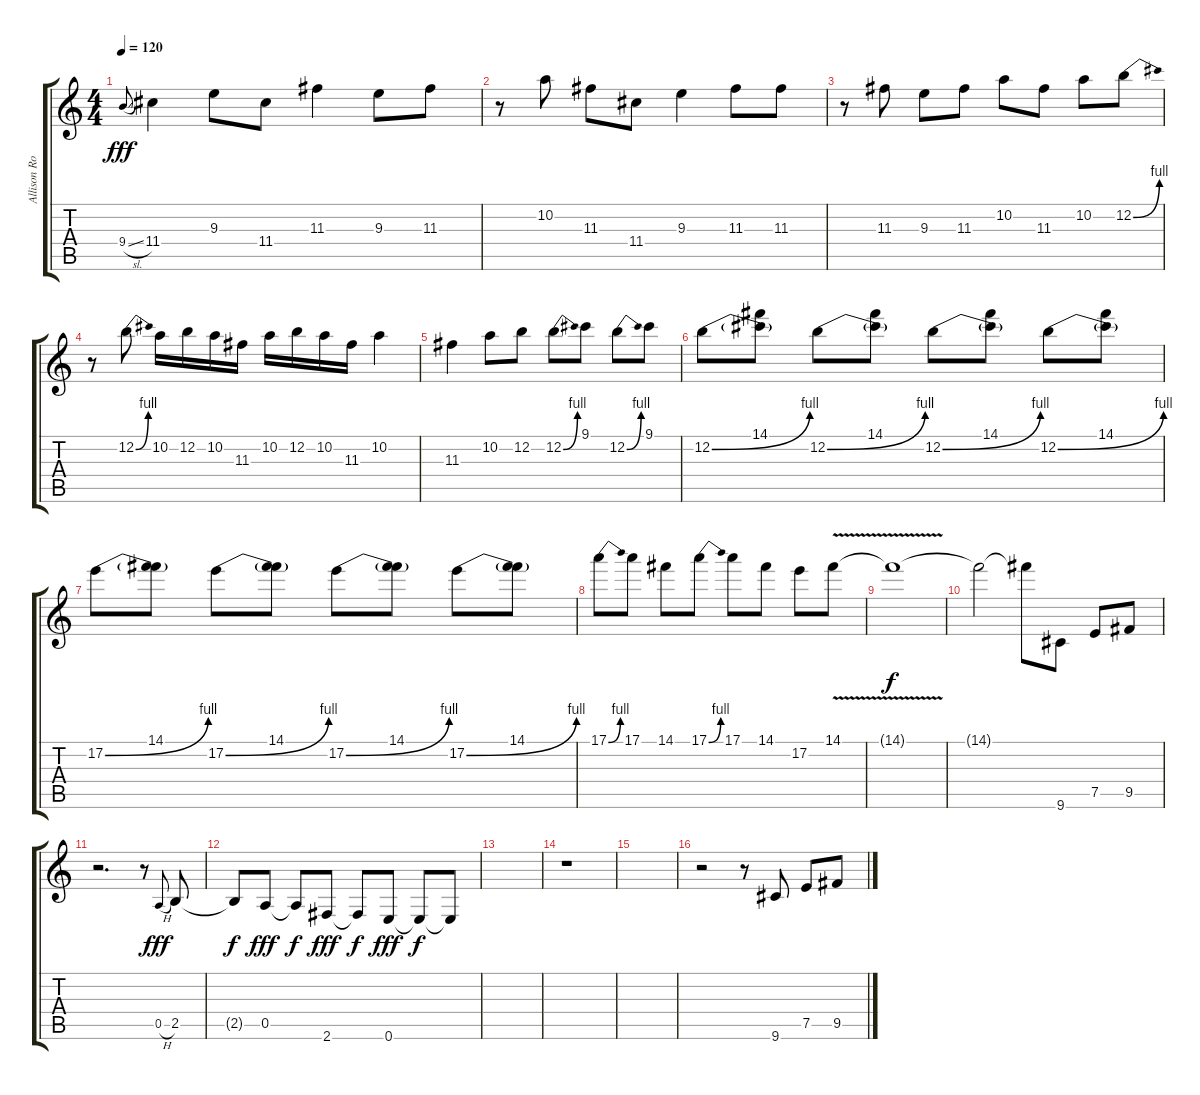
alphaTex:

\track ("Allison Robertson (Lead)" "Allison Ro") {instrument distortionguitar}
\staff {score tabs}
\tuning (E4 B3 G3 D3 A2 E2) {hide}
\ts (4 4)
\tempo 120
\clef g2
\ks c
9.4{sl}.8{gr onbeat dy fff} 11.4.4{volume 16 instrument overdrivenguitar} 9.3.8 11.4.8 11.3.4 9.3.8 11.3.8 |
r.8 10.2.8 11.3.8 11.4.8 9.3.4 11.3.8 11.3.8 |
r.8 11.3.8 9.3.8 11.3.8 10.2.8 11.3.8 10.2.8 12.2{be (bend 0 0 60 4)}.8 |
r.8 12.2{be (bend 0 0 60 4)}.8 10.2.16 12.2.16 10.2.16 11.3.16 10.2.16 12.2.16 10.2.16 11.3.16 10.2.4 |
11.3.4 10.2.8 12.2.8 12.2{be (bend 0 0 60 4)}.8 9.1.8 12.2{be (bend 0 0 60 4)}.8 9.1.8 |
12.2{be (bend 0 0 60 4)}.8 (14.1 12.2{t}).8 12.2{be (bend 0 0 60 4)}.8 (14.1 12.2{t}).8 12.2{be (bend 0 0 60 4)}.8 (14.1 12.2{t}).8 12.2{be (bend 0 0 60 4)}.8 (14.1 12.2{t}).8 |
17.2{be (bend 0 0 60 4)}.8 (14.1 17.2{t}).8 17.2{be (bend 0 0 60 4)}.8 (14.1 17.2{t}).8 17.2{be (bend 0 0 60 4)}.8 (14.1 17.2{t}).8 17.2{be (bend 0 0 60 4)}.8 (14.1 17.2{t}).8 |
17.1{be (bend 0 0 60 4)}.8 17.1.8 14.1.8 17.1{be (bend 0 0 60 4)}.8 17.1.8 14.1.8 17.2.8 14.1{v}.8 |
14.1{t}.1{dy f} |
14.1{t}.2 14.1{t}.8 9.6.8{volume 10 instrument distortionguitar} 7.5.8 9.5.8 |
r.2{d} r.8 0.5{h}.8{gr onbeat dy fff} 2.5.8 |
2.5{t}.8{dy f} 0.5.8{dy fff} 0.5{t}.8{dy f} 2.6.8{dy fff} 2.6{t}.8{dy f} 0.6.8{dy fff} 0.6{t}.8{dy f} 0.6{t}.8 |
|
r.1 |
|
r.2 r.8 9.6.8 7.5.8 9.5.8
